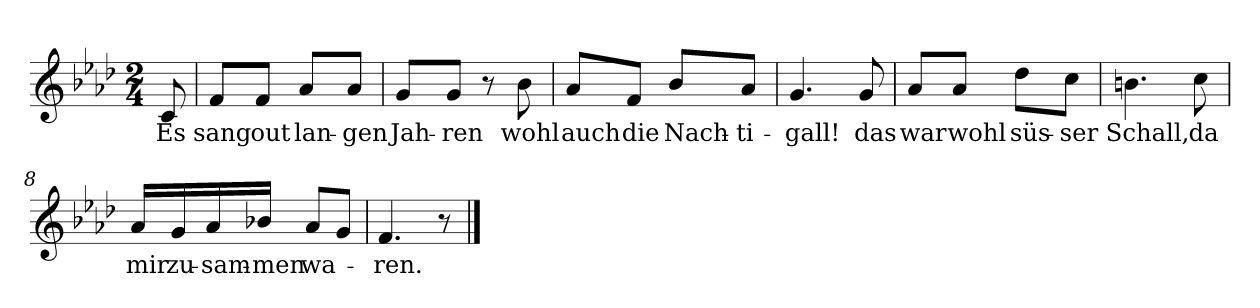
**kern	**text
*part1	*part1
*staff1	*staff1
*clefG2	*
*k[b-e-a-d-]	*
*M2/4	*
=1	=1
!	!LO:LY:b
8c/	Es
=2	=2
!	!LO:LY:b
8f/L	sang
!	!LO:LY:b
8f/J	out
!	!LO:LY:b
8a-/L	lan-
!	!LO:LY:b
8a-/J	-gen
=3	=3
!	!LO:LY:b
8g/L	Jah-
!	!LO:LY:b
8g/J	-ren
8r	.
!	!LO:LY:b
8b-\	wohl
=4	=4
!	!LO:LY:b
8a-/L	auch
!	!LO:LY:b
8f/J	die
!	!LO:LY:b
8b-/L	Nach-
!	!LO:LY:b
8a-/J	-ti-
=5	=5
!	!LO:LY:b
4.g/	-gall!
!	!LO:LY:b
8g/	das
=6	=6
!	!LO:LY:b
8a-/L	war
!	!LO:LY:b
8a-/J	wohl
!	!LO:LY:b
8dd-\L	süs-
!	!LO:LY:b
8cc\J	-ser
=7	=7
!	!LO:LY:b
4.bn\	Schall,
!	!LO:LY:b
8cc\	da
!!LO:LB:g=z
=8	=8
!	!LO:LY:b
16a-/LL	mir
!	!LO:LY:b
16g/	zu-
!	!LO:LY:b
16a-/	-sam-
!	!LO:LY:b
16b-X/JJ	-men
!	!LO:LY:b
8a-/L	wa-
8g/J	.
=9	=9
!	!LO:LY:b
4.f/	-ren.
8r	.
==	==
*-	*-
